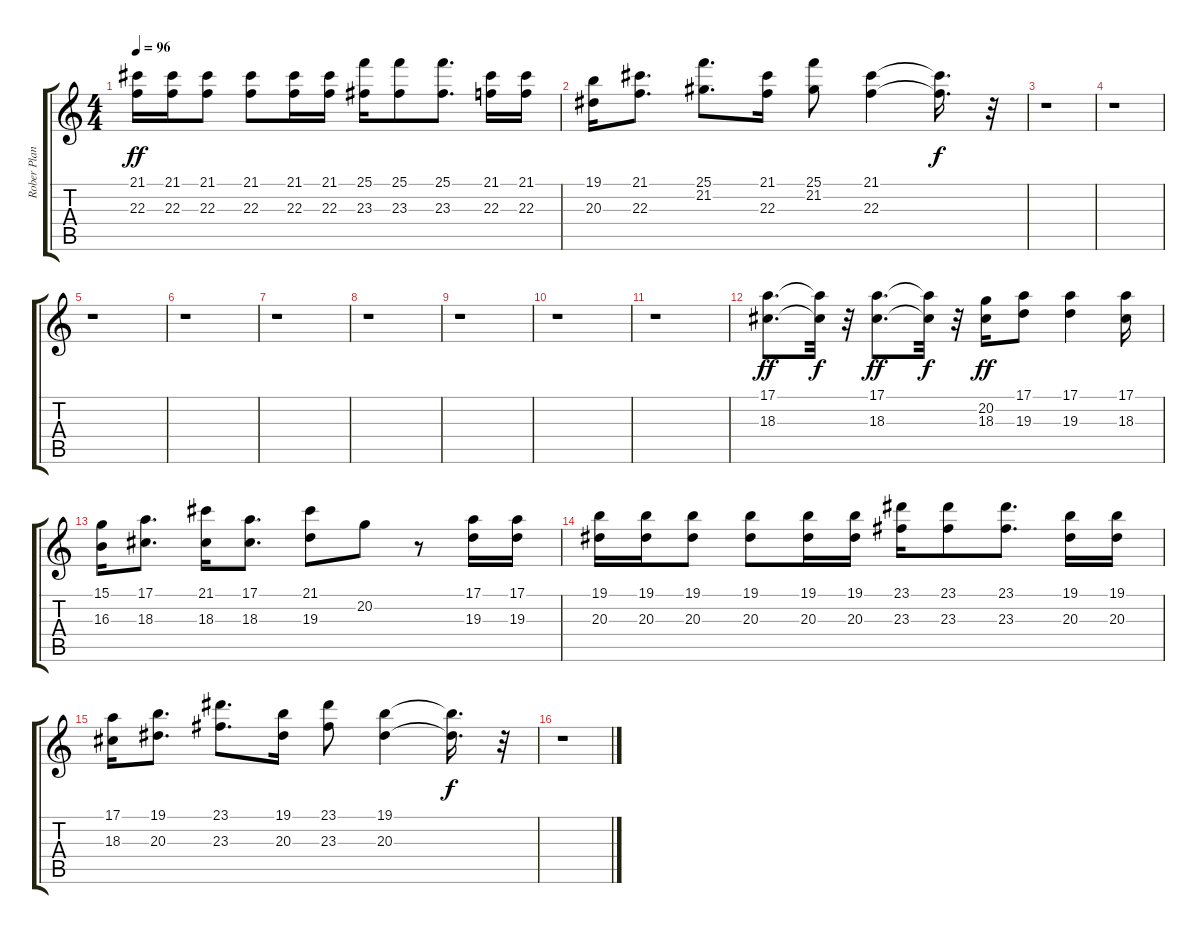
\track ("Rober Plant - Backing Vocals" "Rober Plan") {instrument flute}
\staff {score tabs}
\tuning (E4 B3 G3 D3 A2 E2) {hide}
\ts (4 4)
\tempo 96
\clef g2
\ks c
(21.1 22.3).16{dy ff} (21.1 22.3).16 (21.1 22.3).8 (21.1 22.3).8 (21.1 22.3).16 (21.1 22.3).16 (25.1 23.3).16 (25.1 23.3).8 (25.1 23.3).8{d} (21.1 22.3).16 (21.1 22.3).16 |
(19.1 20.3).16 (21.1 22.3).8{d} (25.1 21.2).8{d} (21.1 22.3).16 (25.1 21.2).8 (21.1 22.3).4 (21.1{t} 22.3{t}).16{d dy f} r.32 |
r.1 |
r.1 |
r.1 |
r.1 |
r.1 |
r.1 |
r.1 |
r.1 |
r.1 |
(17.1 18.3).8{d dy ff} (17.1{t} 18.3{t}).32{dy f} r.32 (17.1 18.3).8{d dy ff} (17.1{t} 18.3{t}).32{dy f} r.32 (20.2 18.3).16{dy ff} (17.1 19.3).8 (17.1 19.3).4 (17.1 18.3).16 |
(15.1 16.3).16 (17.1 18.3).8{d} (21.1 18.3).16 (17.1 18.3).8{d} (21.1 19.3).8 20.2.8 r.8 (17.1 19.3).16 (17.1 19.3).16 |
(19.1 20.3).16 (19.1 20.3).16 (19.1 20.3).8 (19.1 20.3).8 (19.1 20.3).16 (19.1 20.3).16 (23.1 23.3).16 (23.1 23.3).8 (23.1 23.3).8{d} (19.1 20.3).16 (19.1 20.3).16 |
(17.1 18.3).16 (19.1 20.3).8{d} (23.1 23.3).8{d} (19.1 20.3).16 (23.1 23.3).8 (19.1 20.3).4 (19.1{t} 20.3{t}).16{d dy f} r.32 |
r.1
